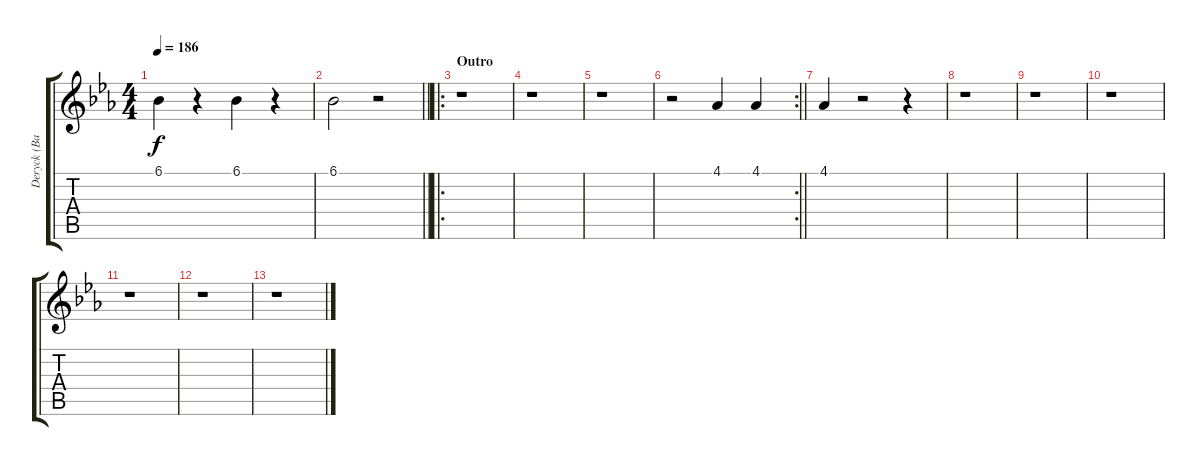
\track ("Deryck (Backing Vocals 2)" "Deryck (Ba") {instrument lead2sawtooth}
\staff {score tabs}
\tuning (E4 B3 G3 D3 A2 E2) {hide}
\ts (4 4)
\tempo 186
\clef g2
\ks eb
6.1.4{dy f} r.4 6.1.4 r.4 |
\barLineRight lightlight
6.1.2 r.2 |
\ro
\section ("" "Outro")
r.1 |
r.1 |
r.1 |
\rc 2
\barLineRight lightlight
r.2 4.1.4 4.1.4 |
4.1.4 r.2 r.4 |
r.1 |
r.1 |
r.1 |
r.1 |
r.1 |
r.1
